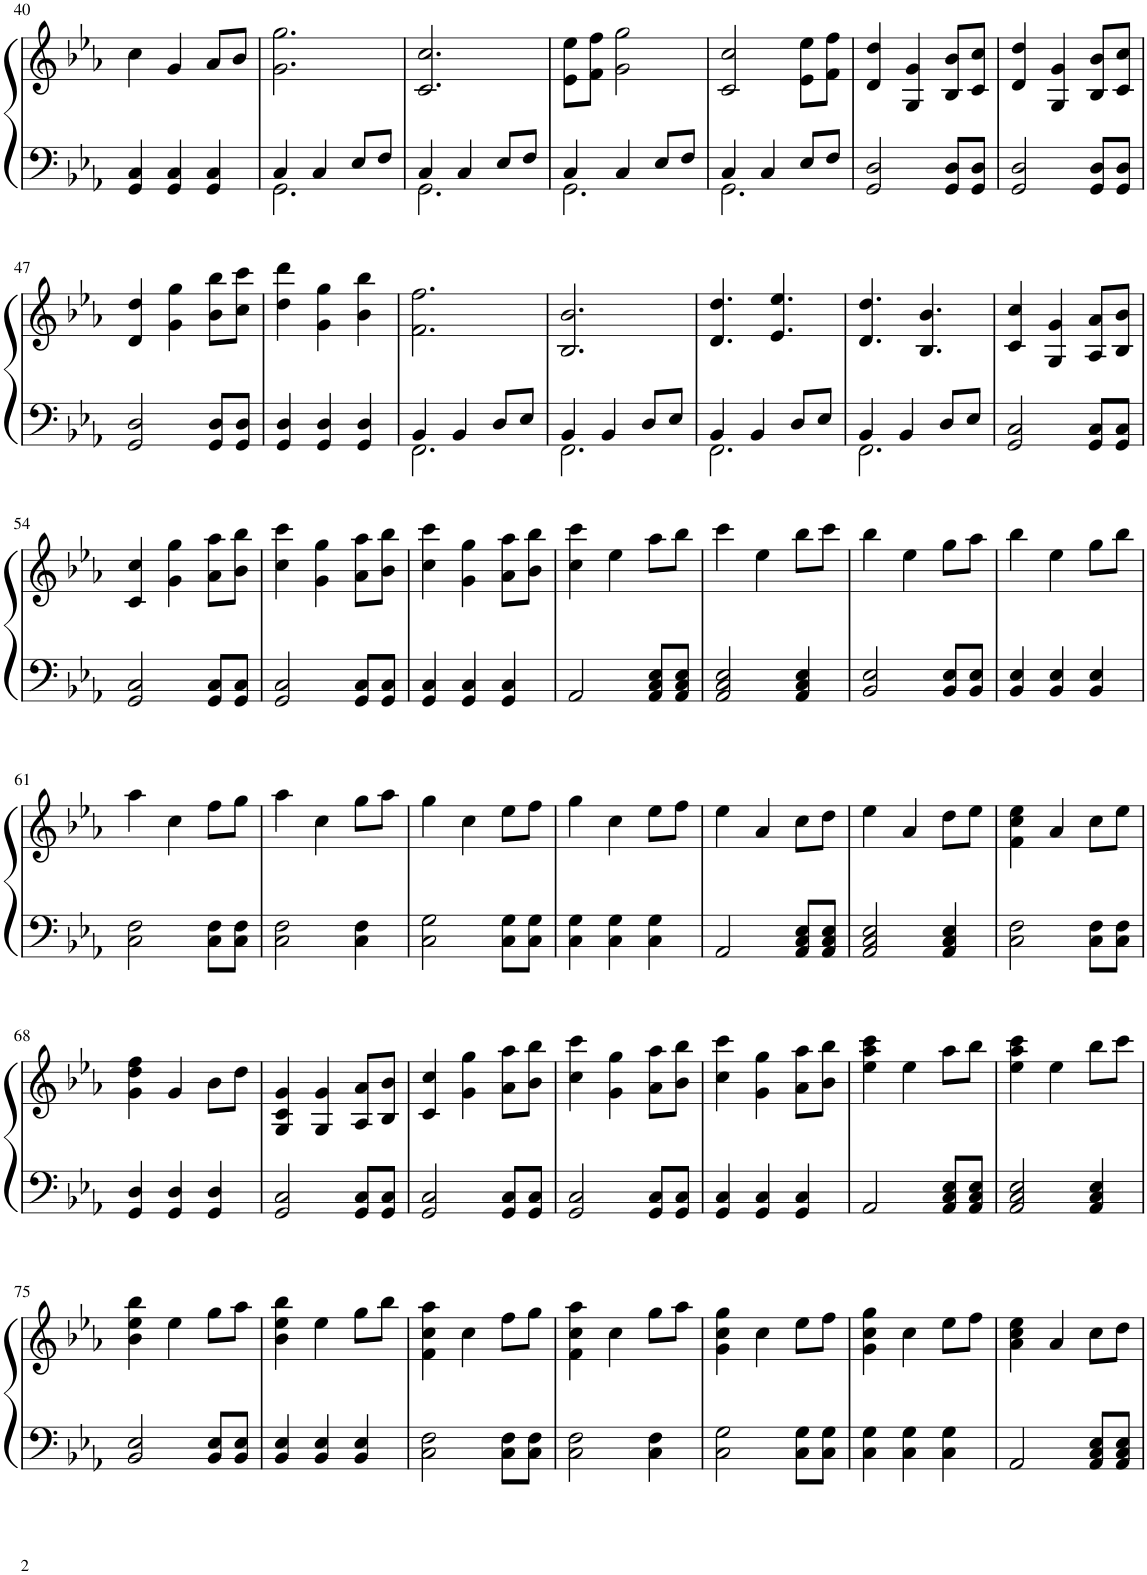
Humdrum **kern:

**kern	**kern
*part1	*part1
*staff2	*staff1
*I"Akordeón	*
!!LO:PB:g=z
*clefF4	*clefG2
*k[b-e-a-]	*k[b-e-a-]
*M3/4	*M3/4
=40	=40
4GG/ 4C/	4cc\
4GG/ 4C/	4g/
4GG/ 4C/	8a-/L
.	8b-/J
=41	=41
*^	*
4C/	2.GG\	2.g\ 2.gg\
4C/	.	.
8E-/L	.	.
8F/J	.	.
=42	=42	=42
4C/	2.GG\	2.c/ 2.cc/
4C/	.	.
8E-/L	.	.
8F/J	.	.
=43	=43	=43
4C/	2.GG\	8e-\ 8ee-\L
.	.	8f\ 8ff\J
4C/	.	2g\ 2gg\
8E-/L	.	.
8F/J	.	.
=44	=44	=44
4C/	2.GG\	2c/ 2cc/
4C/	.	.
8E-/L	.	8e-\ 8ee-\L
8F/J	.	8f\ 8ff\J
*v	*v	*
=45	=45
2GG/ 2D/	4d/ 4dd/
.	4G/ 4g/
8GG/ 8D/L	8B-/ 8b-/L
8GG/ 8D/J	8c/ 8cc/J
=46	=46
2GG/ 2D/	4d/ 4dd/
.	4G/ 4g/
8GG/ 8D/L	8B-/ 8b-/L
8GG/ 8D/J	8c/ 8cc/J
!!LO:LB:g=z
=47	=47
2GG/ 2D/	4d/ 4dd/
.	4g\ 4gg\
8GG/ 8D/L	8b-\ 8bb-\L
8GG/ 8D/J	8cc\ 8ccc\J
=48	=48
4GG/ 4D/	4dd\ 4ddd\
4GG/ 4D/	4g\ 4gg\
4GG/ 4D/	4b-\ 4bb-\
=49	=49
*^	*
4BB-/	2.FF\	2.f\ 2.ff\
4BB-/	.	.
8D/L	.	.
8E-/J	.	.
=50	=50	=50
4BB-/	2.FF\	2.B-/ 2.b-/
4BB-/	.	.
8D/L	.	.
8E-/J	.	.
=51	=51	=51
4BB-/	2.FF\	4.d/ 4.dd/
4BB-/	.	.
.	.	4.e-/ 4.ee-/
8D/L	.	.
8E-/J	.	.
=52	=52	=52
4BB-/	2.FF\	4.d/ 4.dd/
4BB-/	.	.
.	.	4.B-/ 4.b-/
8D/L	.	.
8E-/J	.	.
*v	*v	*
=53	=53
2GG/ 2C/	4c/ 4cc/
.	4G/ 4g/
8GG/ 8C/L	8A-/ 8a-/L
8GG/ 8C/J	8B-/ 8b-/J
!!LO:LB:g=z
=54	=54
2GG/ 2C/	4c/ 4cc/
.	4g\ 4gg\
8GG/ 8C/L	8a-\ 8aa-\L
8GG/ 8C/J	8b-\ 8bb-\J
=55	=55
2GG/ 2C/	4cc\ 4ccc\
.	4g\ 4gg\
8GG/ 8C/L	8a-\ 8aa-\L
8GG/ 8C/J	8b-\ 8bb-\J
=56	=56
4GG/ 4C/	4cc\ 4ccc\
4GG/ 4C/	4g\ 4gg\
4GG/ 4C/	8a-\ 8aa-\L
.	8b-\ 8bb-\J
=57	=57
2AA-/	4cc\ 4ccc\
.	4ee-\
8AA-/ 8C/ 8E-/L	8aa-\L
8AA-/ 8C/ 8E-/J	8bb-\J
=58	=58
2AA-/ 2C/ 2E-/	4ccc\
.	4ee-\
4AA-/ 4C/ 4E-/	8bb-\L
.	8ccc\J
=59	=59
2BB-/ 2E-/	4bb-\
.	4ee-\
8BB-/ 8E-/L	8gg\L
8BB-/ 8E-/J	8aa-\J
=60	=60
4BB-/ 4E-/	4bb-\
4BB-/ 4E-/	4ee-\
4BB-/ 4E-/	8gg\L
.	8bb-\J
!!LO:LB:g=z
=61	=61
2C\ 2F\	4aa-\
.	4cc\
8C\ 8F\L	8ff\L
8C\ 8F\J	8gg\J
=62	=62
2C\ 2F\	4aa-\
.	4cc\
4C\ 4F\	8gg\L
.	8aa-\J
=63	=63
2C\ 2G\	4gg\
.	4cc\
8C\ 8G\L	8ee-\L
8C\ 8G\J	8ff\J
=64	=64
4C\ 4G\	4gg\
4C\ 4G\	4cc\
4C\ 4G\	8ee-\L
.	8ff\J
=65	=65
2AA-/	4ee-\
.	4a-/
8AA-/ 8C/ 8E-/L	8cc\L
8AA-/ 8C/ 8E-/J	8dd\J
=66	=66
2AA-/ 2C/ 2E-/	4ee-\
.	4a-/
4AA-/ 4C/ 4E-/	8dd\L
.	8ee-\J
=67	=67
2C\ 2F\	4f\ 4cc\ 4ee-\
.	4a-/
8C\ 8F\L	8cc\L
8C\ 8F\J	8ee-\J
!!LO:LB:g=z
=68	=68
4GG/ 4D/	4g\ 4dd\ 4ff\
4GG/ 4D/	4g/
4GG/ 4D/	8b-\L
.	8dd\J
=69	=69
2GG/ 2C/	4G/ 4c/ 4g/
.	4G/ 4g/
8GG/ 8C/L	8A-/ 8a-/L
8GG/ 8C/J	8B-/ 8b-/J
=70	=70
2GG/ 2C/	4c/ 4cc/
.	4g\ 4gg\
8GG/ 8C/L	8a-\ 8aa-\L
8GG/ 8C/J	8b-\ 8bb-\J
=71	=71
2GG/ 2C/	4cc\ 4ccc\
.	4g\ 4gg\
8GG/ 8C/L	8a-\ 8aa-\L
8GG/ 8C/J	8b-\ 8bb-\J
=72	=72
4GG/ 4C/	4cc\ 4ccc\
4GG/ 4C/	4g\ 4gg\
4GG/ 4C/	8a-\ 8aa-\L
.	8b-\ 8bb-\J
=73	=73
2AA-/	4ee-\ 4aa-\ 4ccc\
.	4ee-\
8AA-/ 8C/ 8E-/L	8aa-\L
8AA-/ 8C/ 8E-/J	8bb-\J
=74	=74
2AA-/ 2C/ 2E-/	4ee-\ 4aa-\ 4ccc\
.	4ee-\
4AA-/ 4C/ 4E-/	8bb-\L
.	8ccc\J
!!LO:LB:g=z
=75	=75
2BB-/ 2E-/	4b-\ 4ee-\ 4bb-\
.	4ee-\
8BB-/ 8E-/L	8gg\L
8BB-/ 8E-/J	8aa-\J
=76	=76
4BB-/ 4E-/	4b-\ 4ee-\ 4bb-\
4BB-/ 4E-/	4ee-\
4BB-/ 4E-/	8gg\L
.	8bb-\J
=77	=77
2C\ 2F\	4f\ 4cc\ 4aa-\
.	4cc\
8C\ 8F\L	8ff\L
8C\ 8F\J	8gg\J
=78	=78
2C\ 2F\	4f\ 4cc\ 4aa-\
.	4cc\
4C\ 4F\	8gg\L
.	8aa-\J
=79	=79
2C\ 2G\	4g\ 4cc\ 4gg\
.	4cc\
8C\ 8G\L	8ee-\L
8C\ 8G\J	8ff\J
=80	=80
4C\ 4G\	4g\ 4cc\ 4gg\
4C\ 4G\	4cc\
4C\ 4G\	8ee-\L
.	8ff\J
=81	=81
2AA-/	4a-\ 4cc\ 4ee-\
.	4a-/
8AA-/ 8C/ 8E-/L	8cc\L
8AA-/ 8C/ 8E-/J	8dd\J
=	=
*-	*-
